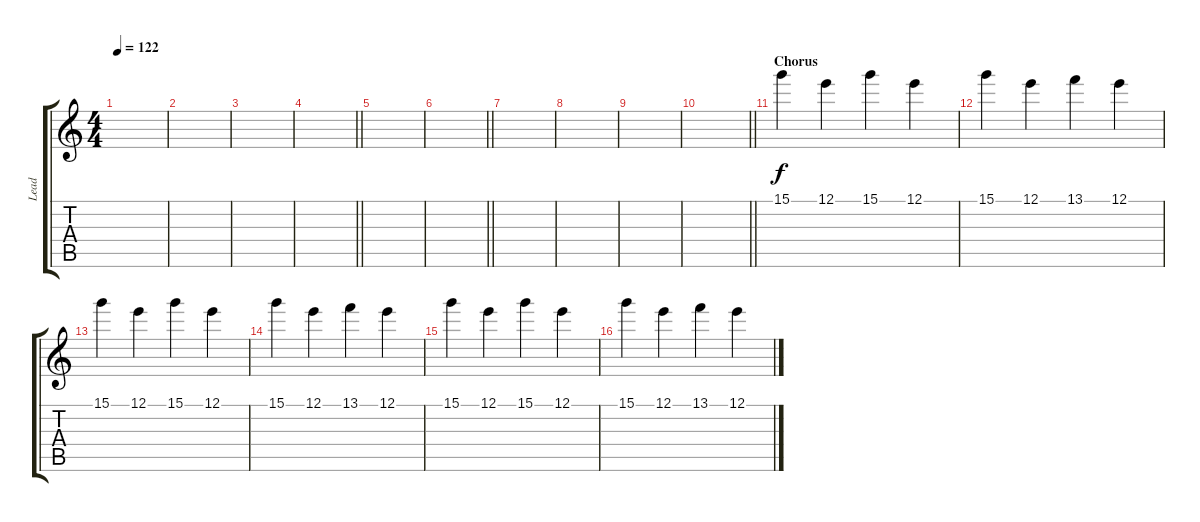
\track ("Lead" "Lead") {instrument distortionguitar}
\staff {score tabs}
\tuning (E4 B3 G3 D3 A2 E2) {hide}
\ts (4 4)
\tempo 122
\clef g2
\ks c
|
|
|
\barLineRight lightlight
|
|
\barLineRight lightlight
|
|
|
|
\barLineRight lightlight
|
\section ("" "Chorus")
15.1.4 12.1.4 15.1.4 12.1.4 |
15.1.4 12.1.4 13.1.4 12.1.4 |
15.1.4 12.1.4 15.1.4 12.1.4 |
15.1.4 12.1.4 13.1.4 12.1.4 |
15.1.4 12.1.4 15.1.4 12.1.4 |
15.1.4 12.1.4 13.1.4 12.1.4
